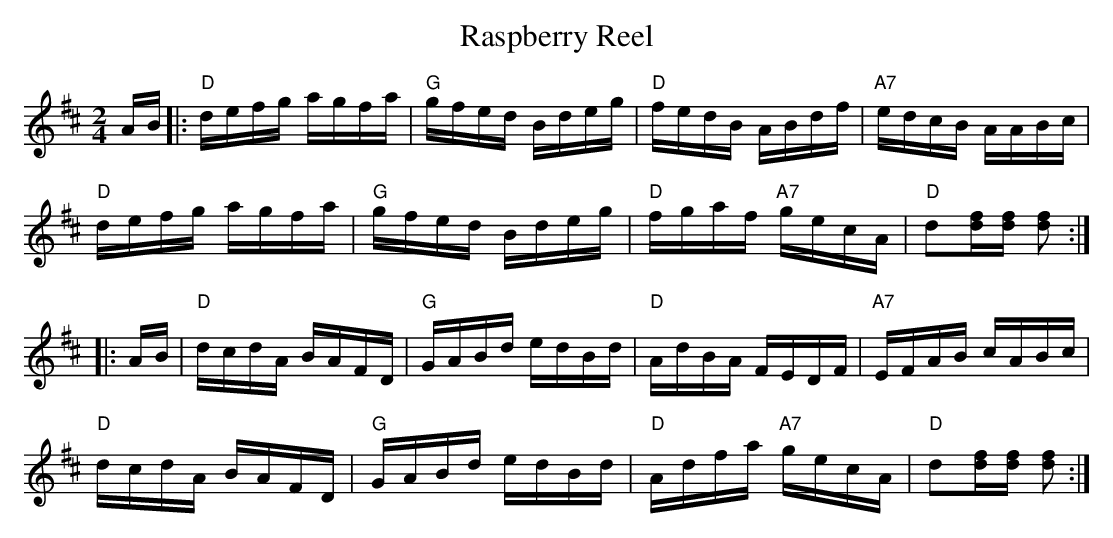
X:1
T:Raspberry Reel
M:2/4
L:1/8
K:D
A/B/|:"D"d/e/f/g/ a/g/f/a/|"G"g/f/e/d/ B/d/e/g/|"D"f/e/d/B/ A/B/d/f/|"A7"e/d/c/B/ A/A/B/c/|
"D"d/e/f/g/ a/g/f/a/|"G"g/f/e/d/ B/d/e/g/|"D"f/g/a/f/ "A7"g/e/c/A/|"D"d[d/f/][d/f/] [df]:|
|:A/B/|"D"d/c/d/A/ B/A/F/D/|"G"G/A/B/d/ e/d/B/d/|"D"A/d/B/A/ F/E/D/F/|"A7"E/F/A/B/ c/A/B/c/|
"D"d/c/d/A/ B/A/F/D/|"G"G/A/B/d/ e/d/B/d/|"D"A/d/f/a/ "A7"g/e/c/A/|"D"d[d/f/][d/f/] [df]:|
